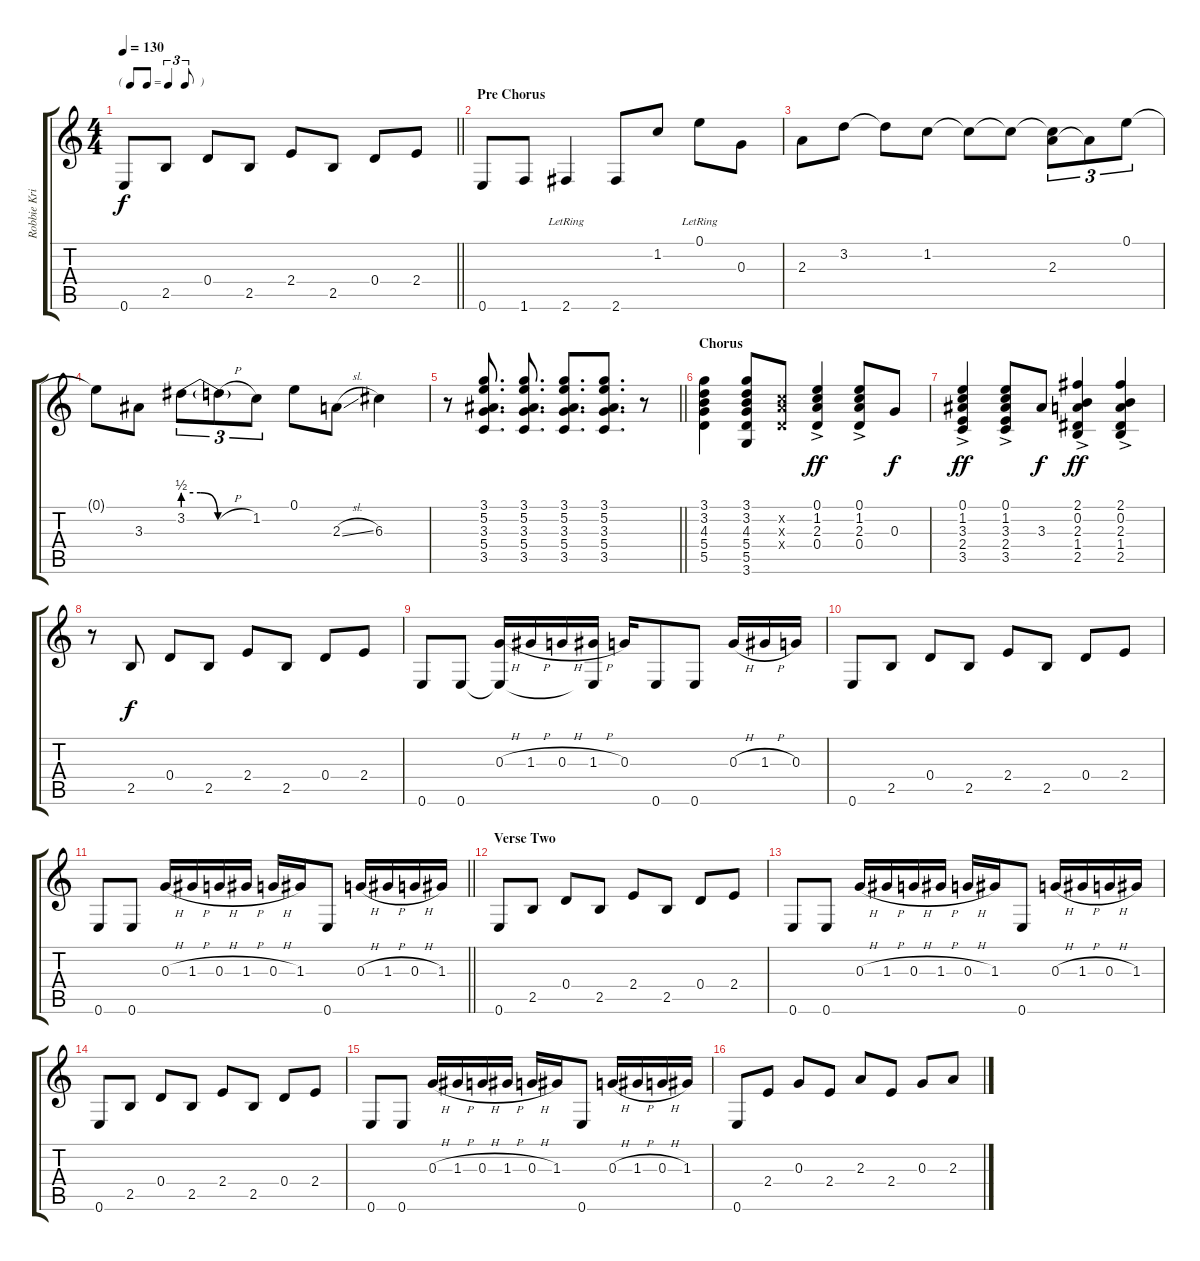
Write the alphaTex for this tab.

\track ("Robbie Krieger Distortion" "Robbie Kri") {instrument overdrivenguitar}
\staff {score tabs}
\tuning (E4 B3 G3 D3 A2 E2) {hide}
\ts (4 4)
\tf triplet8th
\tempo 130
\clef g2
\barLineRight lightlight
\ks c
0.6.8{dy f} 2.5.8 0.4.8 2.5.8 2.4.8 2.5.8 0.4.8 2.4.8 |
\section ("" "Pre Chorus")
0.6.8 1.6.8 2.6{lr}.4 2.6.8 1.2.8 0.1{lr}.8 0.3.8 |
2.3.8 3.2.8 3.2{t}.8 1.2.8 1.2{t}.8 1.2{t}.8 (1.2{t} 2.3).8{tu (3 2)} 2.3{t}.8{tu (3 2)} 0.1.8{tu (3 2)} |
0.1{t}.8 3.3.8 3.2{be (custom 0 2 15 2 30 0 60 0)}.8{tu (3 2)} 3.2{h t}.8{tu (3 2)} 1.2.8{tu (3 2)} 0.1.8 2.3{sl}.8 6.3.4 |
\barLineRight lightlight
r.8 (3.1 5.2 3.3 5.4 3.5).8{d} (3.1 5.2 3.3 5.4 3.5).8{d} (3.1 5.2 3.3 5.4 3.5).8{d} (3.1 5.2 3.3 5.4 3.5).8{d} r.8 |
\section ("" "Chorus")
(3.1 3.2 4.3 5.4 5.5).4 (3.1 3.2 4.3 5.4 5.5 3.6).8 (1.2{x} 2.3{x} 0.4{x}).8 (0.1{ac} 1.2{ac} 2.3{ac} 0.4{ac}).4{dy ff} (0.1{ac} 1.2{ac} 2.3{ac} 0.4{ac}).8 0.3.8{dy f} |
(0.1{ac} 1.2{ac} 3.3{ac} 2.4{ac} 3.5{ac}).4{dy ff} (0.1{ac} 1.2{ac} 3.3{ac} 2.4{ac} 3.5{ac}).8 3.3.8{dy f} (2.1{ac} 0.2{ac} 2.3{ac} 1.4{ac} 2.5{ac}).4{dy ff} (2.1{ac} 0.2{ac} 2.3{ac} 1.4{ac} 2.5{ac}).4 |
r.8 2.5.8{dy f} 0.4.8 2.5.8 2.4.8 2.5.8 0.4.8 2.4.8 |
0.6.8 0.6.8 (0.3{h} 0.6{t}).16 1.3{h}.16 0.3{h}.16 (1.3{h} 0.6{t}).16 0.3.16 0.6.8 0.6.8 0.3{h}.16 1.3{h}.16 0.3.16 |
0.6.8 2.5.8 0.4.8 2.5.8 2.4.8 2.5.8 0.4.8 2.4.8 |
\barLineRight lightlight
0.6.8 0.6.8 0.3{h}.16 1.3{h}.16 0.3{h}.16 1.3{h}.16 0.3{h}.16 1.3.16 0.6.8 0.3{h}.16 1.3{h}.16 0.3{h}.16 1.3.16 |
\section ("" "Verse Two")
0.6.8 2.5.8 0.4.8 2.5.8 2.4.8 2.5.8 0.4.8 2.4.8 |
0.6.8 0.6.8 0.3{h}.16 1.3{h}.16 0.3{h}.16 1.3{h}.16 0.3{h}.16 1.3.16 0.6.8 0.3{h}.16 1.3{h}.16 0.3{h}.16 1.3.16 |
0.6.8 2.5.8 0.4.8 2.5.8 2.4.8 2.5.8 0.4.8 2.4.8 |
0.6.8 0.6.8 0.3{h}.16 1.3{h}.16 0.3{h}.16 1.3{h}.16 0.3{h}.16 1.3.16 0.6.8 0.3{h}.16 1.3{h}.16 0.3{h}.16 1.3.16 |
0.6.8 2.4.8 0.3.8 2.4.8 2.3.8 2.4.8 0.3.8 2.3.8
